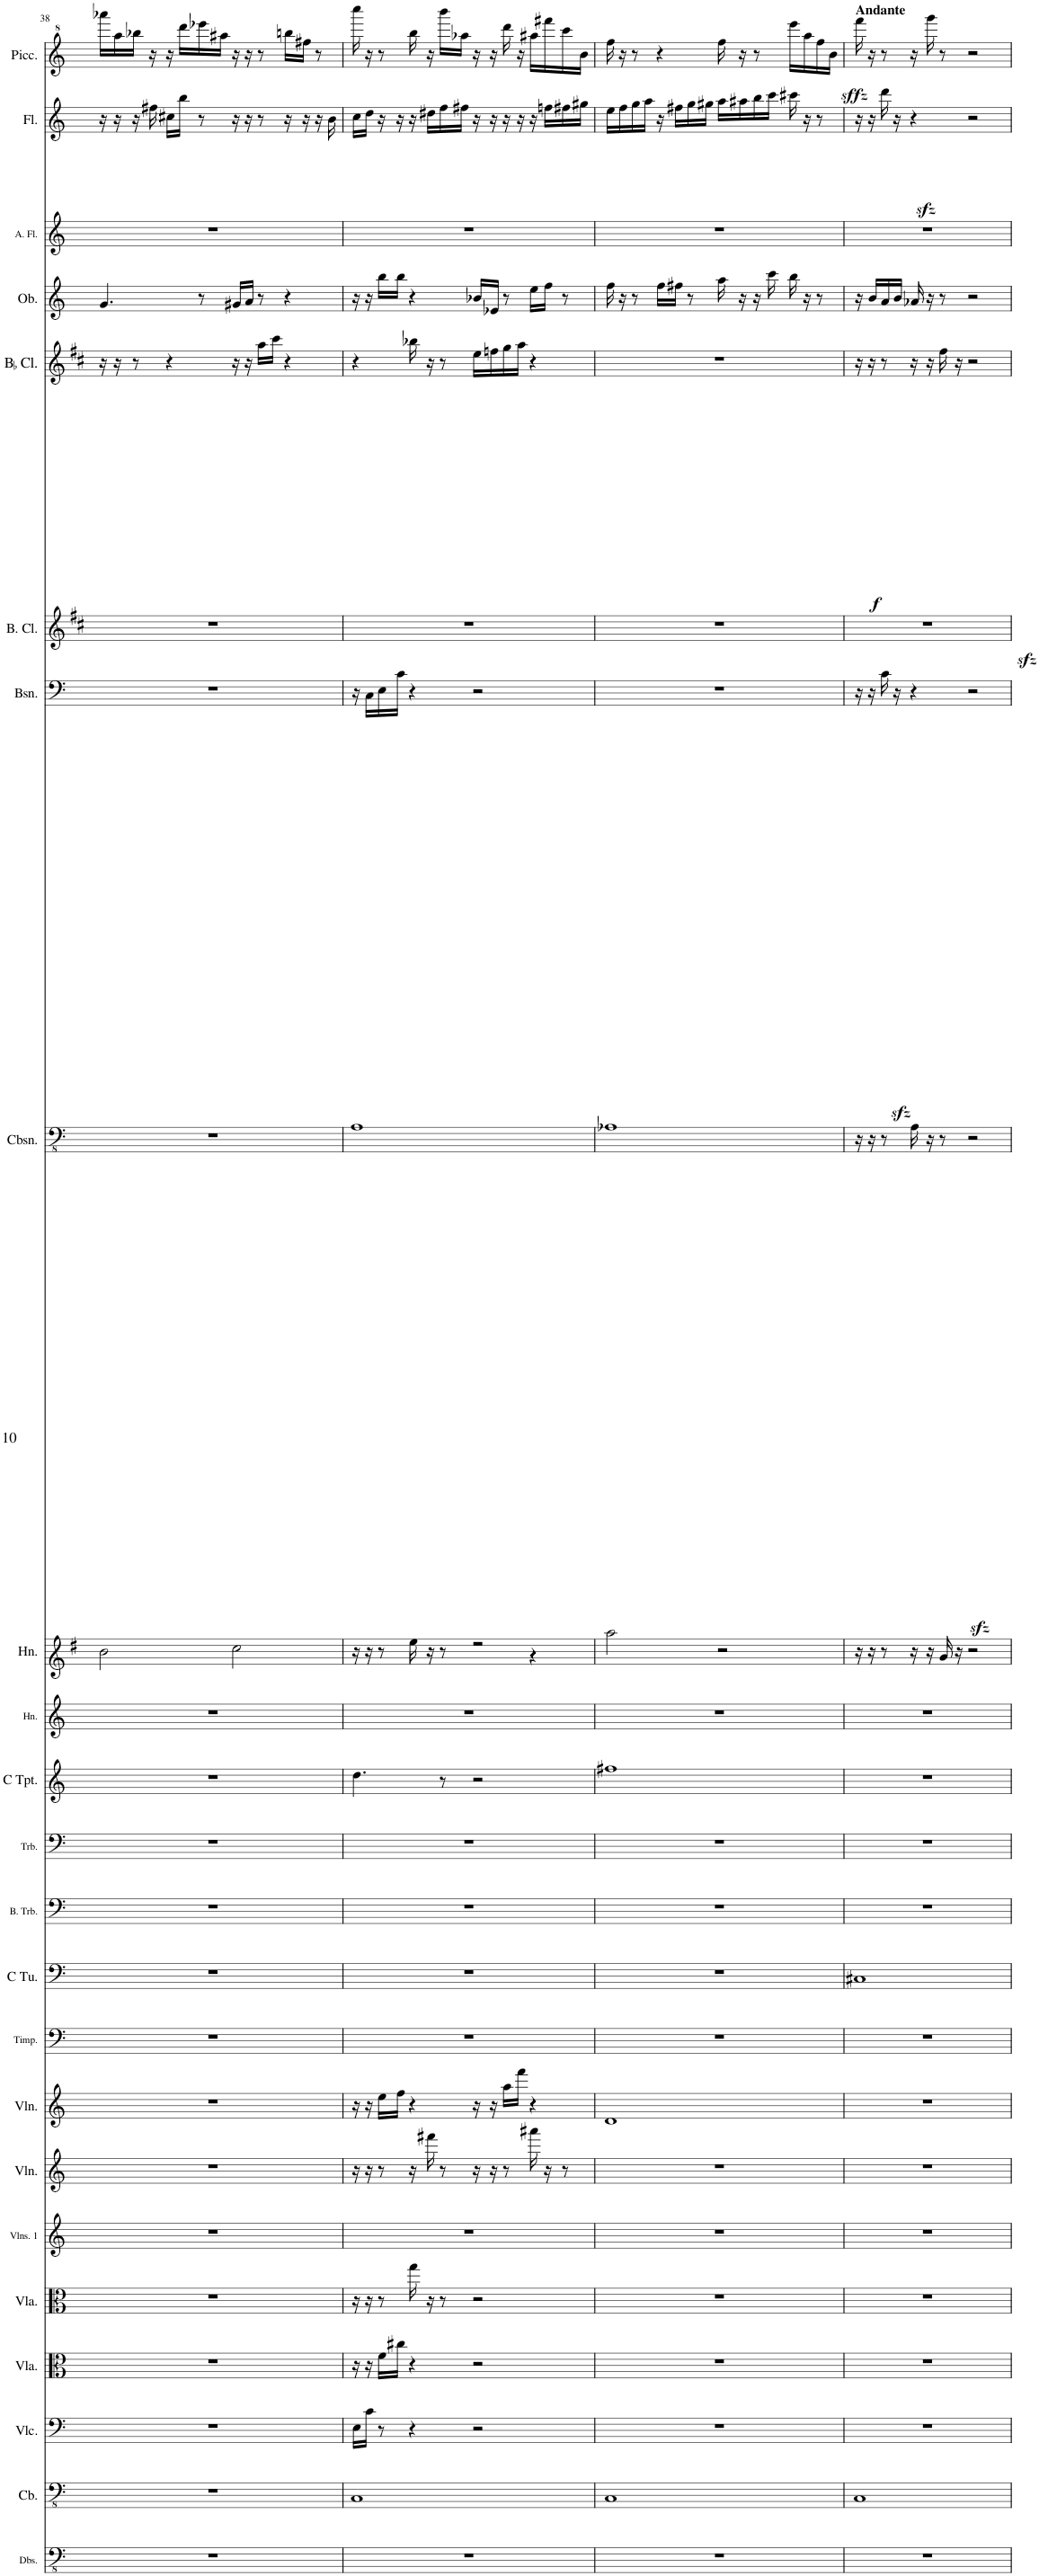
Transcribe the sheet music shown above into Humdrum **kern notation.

**kern	**kern	**kern	**kern	**kern	**kern	**kern	**kern	**kern	**kern	**kern	**kern	**kern	**kern	**kern	**kern	**kern	**dynam	**kern	**kern	**dynam	**kern	**kern	**kern	**kern	**dynam
*part23	*part22	*part21	*part20	*part19	*part18	*part17	*part16	*part15	*part14	*part13	*part12	*part11	*part10	*part9	*part8	*part7	*part7	*part6	*part5	*part5	*part4	*part3	*part2	*part1	*part1
*staff23	*staff22	*staff21	*staff20	*staff19	*staff18	*staff17	*staff16	*staff15	*staff14	*staff13	*staff12	*staff11	*staff10	*staff9	*staff8	*staff7	*staff7	*staff6	*staff5	*staff5	*staff4	*staff3	*staff2	*staff1	*staff1
*I"Double Basses	*I"Double Bass	*I"Violoncello	*I"Viola	*I"Viola	*I"Violins 1	*I"Violin	*I"Violin	*I"Timpani	*I"C Tuba	*I"Bass Trombone	*I"Trombone	*I"C Trumpet	*I"Horn	*I"Horn	*I"Contrabassoon	*I"Bassoon	*	*I"Bass Clarinet	*I"BaccidentalFlat Clarinet	*	*I"Oboe	*I"Alto Flute	*I"Flute	*I"Piccolo	*
*I'Dbs.	*	*I'Vlc.	*I'Vla.	*I'Vla.	*I'Vlns. 1	*I'Vln.	*I'Vln.	*I'Timp.	*I'C Tu.	*I'B. Trb.	*I'Trb.	*I'C Tpt.	*I'Hn.	*I'Hn.	*I'Cbsn.	*I'Bsn.	*	*I'B. Cl.	*I'BaccidentalFlat Cl.	*	*I'Ob.	*I'A. Fl.	*I'Fl.	*I'Picc.	*
!!LO:PB:g=z
*clefFv4	*clefFv4	*clefF4	*clefC3	*clefC3	*clefG2	*clefG2	*clefG2	*clefF4	*clefF4	*clefF4	*clefF4	*clefG2	*clefG2	*clefG1	*clefFv4	*clefF4	*	*clefG2	*clefG2	*	*clefG2	*clefG2	*clefG2	*clefG^2	*
*	*Trd7c12	*	*	*	*	*	*	*	*	*	*	*	*Trd4c7	*Trd4c7	*Trd7c12	*	*	*Trd8c14	*Trd1c2	*	*	*Trd3c5	*	*Trd-7c-12	*
*k[]	*k[]	*k[]	*k[]	*k[]	*k[]	*k[]	*k[]	*k[]	*k[]	*k[]	*k[]	*k[]	*k[]	*k[f#]	*k[]	*k[]	*	*k[f#c#]	*k[f#c#]	*	*k[]	*k[]	*k[]	*k[]	*
*M4/4	*M4/4	*M4/4	*M4/4	*M4/4	*M4/4	*M4/4	*M4/4	*M4/4	*M4/4	*M4/4	*M4/4	*M4/4	*M4/4	*M4/4	*M4/4	*M4/4	*	*M4/4	*M4/4	*	*M4/4	*M5/4	*M4/4	*M4/4	*
=38	=38	=38	=38	=38	=38	=38	=38	=38	=38	=38	=38	=38	=38	=38	=38	=38	=38	=38	=38	=38	=38	=38	=38	=38	=38
1r	1r	1r	1r	1r	1r	1r	1r	1r	1r	1r	1r	1r	1r	2dd\	1r	1r	.	1r	16r	.	4.g/	4%5r	16r	16aaaa-X\LL	.
.	.	.	.	.	.	.	.	.	.	.	.	.	.	.	.	.	.	.	16r	.	.	.	16r	16aaa\	.
.	.	.	.	.	.	.	.	.	.	.	.	.	.	.	.	.	.	.	8r	.	.	.	16r	16bbb-X\JJ	.
.	.	.	.	.	.	.	.	.	.	.	.	.	.	.	.	.	.	.	.	.	.	.	16ff#X\	16r	.
.	.	.	.	.	.	.	.	.	.	.	.	.	.	.	.	.	.	.	4r	.	.	.	16cc#X\LL	16r	.
.	.	.	.	.	.	.	.	.	.	.	.	.	.	.	.	.	.	.	.	.	.	.	16bb\JJ	16dddd\LL	.
.	.	.	.	.	.	.	.	.	.	.	.	.	.	.	.	.	.	.	.	.	8r	.	8r	16eeee-X\	.
.	.	.	.	.	.	.	.	.	.	.	.	.	.	.	.	.	.	.	.	.	.	.	.	16aaa#X\JJ	.
.	.	.	.	.	.	.	.	.	.	.	.	.	.	2ee\	.	.	.	.	16r	.	16g#X/LL	.	16r	16r	.
.	.	.	.	.	.	.	.	.	.	.	.	.	.	.	.	.	.	.	16r	.	16a/JJ	.	16r	16r	.
.	.	.	.	.	.	.	.	.	.	.	.	.	.	.	.	.	.	.	16aa\LL	.	8r	.	8r	8r	.
.	.	.	.	.	.	.	.	.	.	.	.	.	.	.	.	.	.	.	16ccc#\JJ	.	.	.	.	.	.
.	.	.	.	.	.	.	.	.	.	.	.	.	.	.	.	.	.	.	4r	.	4r	.	16r	16bbbn\LL	.
.	.	.	.	.	.	.	.	.	.	.	.	.	.	.	.	.	.	.	.	.	.	.	16r	16fff#X\JJ	.
.	.	.	.	.	.	.	.	.	.	.	.	.	.	.	.	.	.	.	.	.	.	.	16r	8r	.
.	.	.	.	.	.	.	.	.	.	.	.	.	.	.	.	.	.	.	.	.	.	.	16b\	.	.
4ryy	4ryy	4ryy	4ryy	4ryy	4ryy	4ryy	4ryy	4ryy	4ryy	4ryy	4ryy	4ryy	4ryy	4ryy	4ryy	4ryy	.	4ryy	4ryy	.	4ryy	.	4ryy	4ryy	.
=39	=39	=39	=39	=39	=39	=39	=39	=39	=39	=39	=39	=39	=39	=39	=39	=39	=39	=39	=39	=39	=39	=39	=39	=39	=39
*	*	*	*	*	*	*	*	*	*	*	*	*	*	*^	*	*	*	*	*	*	*	*	*	*	*
1r	1CC	16E\LL	16r	16r	1r	16r	16r	1r	1r	1r	1r	4.dd\	1r	16r	2.ryy	1AA	16r	.	1r	4r	.	16r	4%5r	16cc\LL	16ccccc\	.
.	.	16c\JJ	16r	16r	.	16r	16r	.	.	.	.	.	.	16r	.	.	16C\LL	.	.	.	.	16r	.	16dd\JJ	16r	.
.	.	8r	16f\LL	8r	.	8r	16ee\LL	.	.	.	.	.	.	8r	.	.	16E\	.	.	.	.	16bb\LL	.	16r	8r	.
.	.	.	16cc#X\JJ	.	.	.	16ff\JJ	.	.	.	.	.	.	.	.	.	16c\JJ	.	.	.	.	16bb\JJ	.	16r	.	.
.	.	4r	4r	16gg\	.	16r	4r	.	.	.	.	.	.	16gg\	.	.	4r	.	.	16bb-X\	.	4r	.	16r	16bbb\	.
.	.	.	.	16r	.	16fff#X\	.	.	.	.	.	.	.	16r	.	.	.	.	.	16r	.	.	.	16dd#X\LL	16r	.
.	.	.	.	8r	.	8r	.	.	.	.	.	8r	.	8r	.	.	.	.	.	8r	.	.	.	16ff\	16bbbb\LL	.
.	.	.	.	.	.	.	.	.	.	.	.	.	.	.	.	.	.	.	.	.	.	.	.	16ff#X\JJ	16aaa-X\JJ	.
.	.	2r	2r	2r	.	16r	16r	.	.	.	.	2r	.	2r	.	.	2r	.	.	16ee\LL	.	16b-X/LL	.	16r	16r	.
.	.	.	.	.	.	16r	16r	.	.	.	.	.	.	.	.	.	.	.	.	16ffn\	.	16e-X/JJ	.	16r	16r	.
.	.	.	.	.	.	8r	16aa\LL	.	.	.	.	.	.	.	.	.	.	.	.	16gg\	.	8r	.	16r	16dddd\	.
.	.	.	.	.	.	.	16fff\JJ	.	.	.	.	.	.	.	.	.	.	.	.	16aa\JJ	.	.	.	16r	16r	.
.	.	.	.	.	.	16aaa#X\	4r	.	.	.	.	.	.	.	4r	.	.	.	.	4r	.	16ee\LL	.	16r	16aaa#X\LL	.
.	.	.	.	.	.	16r	.	.	.	.	.	.	.	.	.	.	.	.	.	.	.	16ff\JJ	.	16ffn\LL	16ffff#X\	.
.	.	.	.	.	.	8r	.	.	.	.	.	.	.	.	.	.	.	.	.	.	.	8r	.	16ff#X\	16cccc\	.
.	.	.	.	.	.	.	.	.	.	.	.	.	.	.	.	.	.	.	.	.	.	.	.	16gg#X\JJ	16bb\JJ	.
4ryy	4ryy	4ryy	4ryy	4ryy	4ryy	4ryy	4ryy	4ryy	4ryy	4ryy	4ryy	4ryy	4ryy	4ryy	4ryy	4ryy	4ryy	.	4ryy	4ryy	.	4ryy	.	4ryy	4ryy	.
*	*	*	*	*	*	*	*	*	*	*	*	*	*	*v	*v	*	*	*	*	*	*	*	*	*	*	*
=40	=40	=40	=40	=40	=40	=40	=40	=40	=40	=40	=40	=40	=40	=40	=40	=40	=40	=40	=40	=40	=40	=40	=40	=40	=40
1r	1CC	1r	1r	1r	1r	1r	1d	1r	1r	1r	1r	1ff#X	1r	2ccc\	1AA-X	1r	.	1r	1r	.	16ff\	4%5r	16ee\LL	16fff\	.
.	.	.	.	.	.	.	.	.	.	.	.	.	.	.	.	.	.	.	.	.	16r	.	16ff\	16r	.
.	.	.	.	.	.	.	.	.	.	.	.	.	.	.	.	.	.	.	.	.	8r	.	16gg\	8r	.
.	.	.	.	.	.	.	.	.	.	.	.	.	.	.	.	.	.	.	.	.	.	.	16aa\JJ	.	.
.	.	.	.	.	.	.	.	.	.	.	.	.	.	.	.	.	.	.	.	.	16ff\LL	.	16r	4r	.
.	.	.	.	.	.	.	.	.	.	.	.	.	.	.	.	.	.	.	.	.	16ff#X\JJ	.	16ff#X\LL	.	.
.	.	.	.	.	.	.	.	.	.	.	.	.	.	.	.	.	.	.	.	.	8r	.	16gg\	.	.
.	.	.	.	.	.	.	.	.	.	.	.	.	.	.	.	.	.	.	.	.	.	.	16gg#X\JJ	.	.
.	.	.	.	.	.	.	.	.	.	.	.	.	.	2r	.	.	.	.	.	.	16aa\	.	16aa\LL	16fff\	.
.	.	.	.	.	.	.	.	.	.	.	.	.	.	.	.	.	.	.	.	.	16r	.	16aa#X\	16r	.
.	.	.	.	.	.	.	.	.	.	.	.	.	.	.	.	.	.	.	.	.	16r	.	16bb\	8r	.
.	.	.	.	.	.	.	.	.	.	.	.	.	.	.	.	.	.	.	.	.	16ccc\	.	16ccc\JJ	.	.
.	.	.	.	.	.	.	.	.	.	.	.	.	.	.	.	.	.	.	.	.	16bb\	.	16ccc#X\	16eeee\LL	.
.	.	.	.	.	.	.	.	.	.	.	.	.	.	.	.	.	.	.	.	.	16r	.	16r	16aaa\	.
.	.	.	.	.	.	.	.	.	.	.	.	.	.	.	.	.	.	.	.	.	8r	.	8r	16fff\	.
.	.	.	.	.	.	.	.	.	.	.	.	.	.	.	.	.	.	.	.	.	.	.	.	16bb\JJ	.
4ryy	4ryy	4ryy	4ryy	4ryy	4ryy	4ryy	4ryy	4ryy	4ryy	4ryy	4ryy	4ryy	4ryy	4ryy	4ryy	4ryy	.	4ryy	4ryy	.	4ryy	.	4ryy	4ryy	.
=41	=41	=41	=41	=41	=41	=41	=41	=41	=41	=41	=41	=41	=41	=41	=41	=41	=41	=41	=41	=41	=41	=41	=41	=41	=41
!	!	!	!	!	!	!	!	!	!	!	!	!	!	!	!	!	!	!	!	!	!	!	!	!LO:TX:a:B:t=Andante	!
!	!	!	!	!	!	!	!	!	!	!	!	!	!	!	!	!	!	!	!	!LO:DY:b	!	!	!	!	!LO:DY:b
1r	1CC	1r	1r	1r	1r	1r	1r	1r	1C#X	1r	1r	1r	1r	16r	16r	16r	.	1r	16r	f	16r	4%5r	16r	16ffff\	sffz
!	!	!	!	!	!	!	!	!	!	!	!	!	!	!	!	!	!LO:DY:b	!	!	!	!	!	!	!	!
.	.	.	.	.	.	.	.	.	.	.	.	.	.	16r	16r	16r	sfz	.	16r	.	16b/LL	.	16r	16r	.
.	.	.	.	.	.	.	.	.	.	.	.	.	.	8r	8r	16c\	.	.	8r	.	16a/	.	16dddzz<\	8r	.
.	.	.	.	.	.	.	.	.	.	.	.	.	.	.	.	16r	.	.	.	.	16b/JJ	.	16r	.	.
.	.	.	.	.	.	.	.	.	.	.	.	.	.	16r	16AAzz<\	4r	.	.	16r	.	16a-X/	.	4r	16r	.
!	!	!	!	!	!	!	!	!	!	!	!	!	!	!	!	!	!	!	!	!LO:DY:b	!	!	!	!	!
.	.	.	.	.	.	.	.	.	.	.	.	.	.	16r	16r	.	.	.	16r	sfz	16r	.	.	16gggg\	.
.	.	.	.	.	.	.	.	.	.	.	.	.	.	16b/	8r	.	.	.	16ff#\	.	8r	.	.	8r	.
.	.	.	.	.	.	.	.	.	.	.	.	.	.	16r	.	.	.	.	16r	.	.	.	.	.	.
.	.	.	.	.	.	.	.	.	.	.	.	.	.	2r	2r	2r	.	.	2r	.	2r	.	2r	2r	.
4ryy	4ryy	4ryy	4ryy	4ryy	4ryy	4ryy	4ryy	4ryy	4ryy	4ryy	4ryy	4ryy	4ryy	4ryy	4ryy	4ryy	.	4ryy	4ryy	.	4ryy	.	4ryy	4ryy	.
=	=	=	=	=	=	=	=	=	=	=	=	=	=	=	=	=	=	=	=	=	=	=	=	=	=
*-	*-	*-	*-	*-	*-	*-	*-	*-	*-	*-	*-	*-	*-	*-	*-	*-	*-	*-	*-	*-	*-	*-	*-	*-	*-
